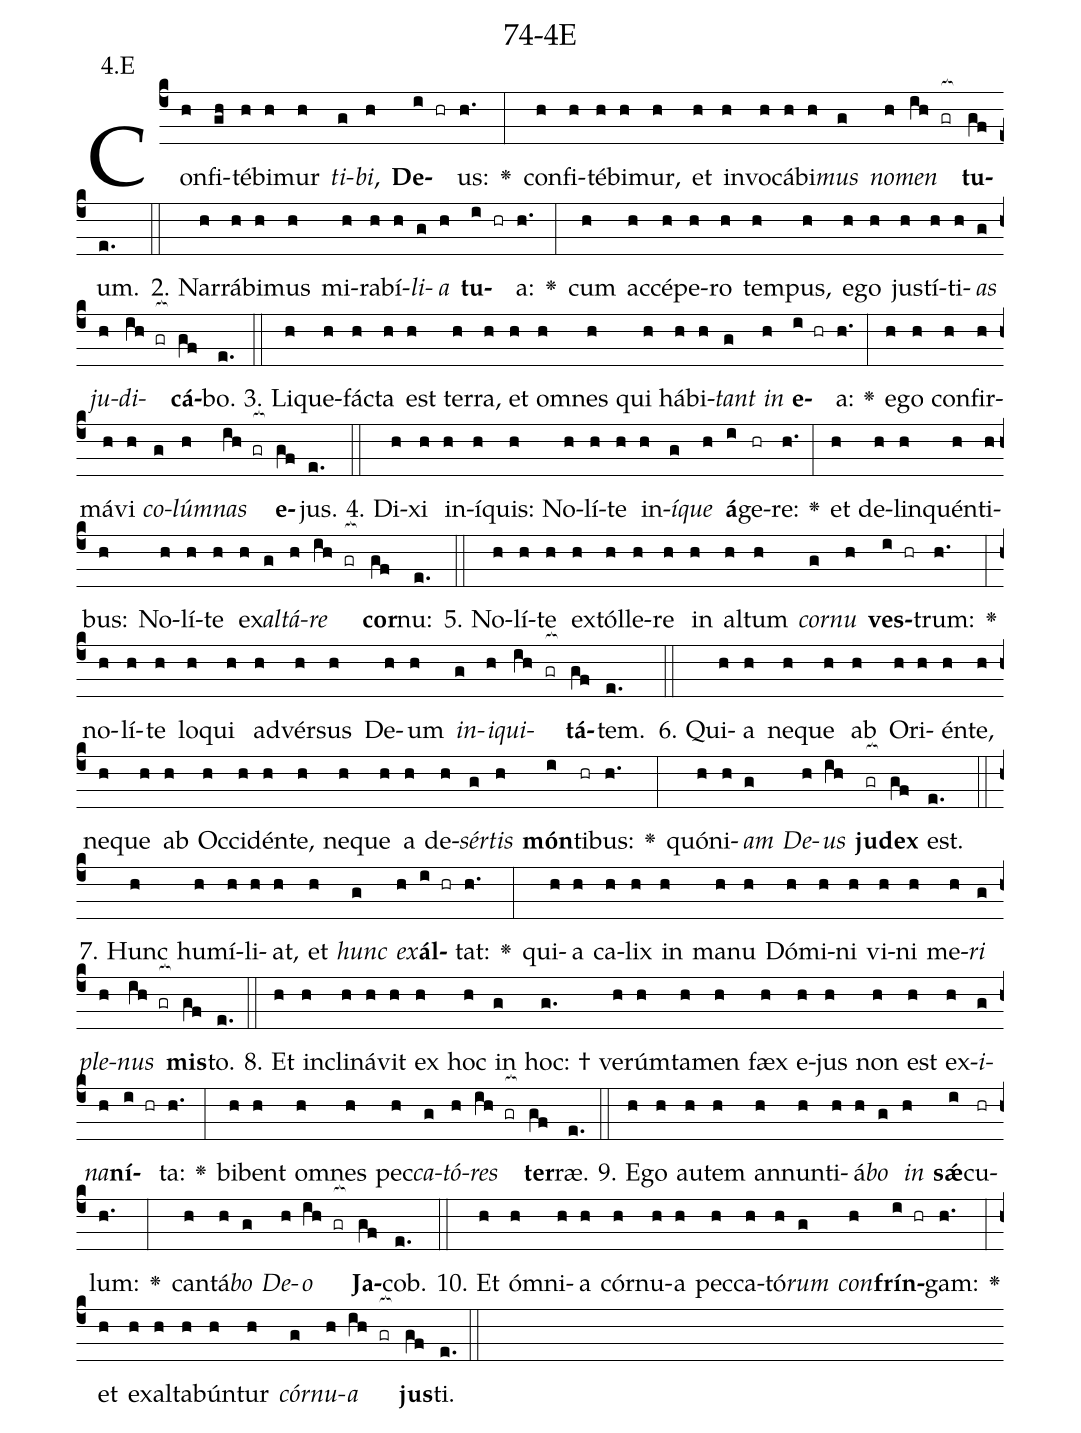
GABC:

name: 74-4E;
annotation: 4.E;
%%
(c4)Con(h)fi(gh)té(h)bi(h)mur(h) <i>ti</i>(g)<i>bi</i>,(h) <b>De</b>(i hr)us:(h.) <v>\greheightstar</v>(:) con(h)fi(h)té(h)bi(h)mur,(h) et(h) in(h)vo(h)cá(h)bi(h)<i>mus</i>(g) <i>no</i>(h)<i>men</i>(ih gr[ocb:1{]) <b>tu</b>(gf[ocb:0}])um.(e.) (::)
2. Nar(h)rá(h)bi(h)mus(h) mi(h)ra(h)bí(h)<i>li</i>(g)<i>a</i>(h) <b>tu</b>(i hr)a:(h.) <v>\greheightstar</v>(:) cum(h) ac(h)cé(h)pe(h)ro(h) tem(h)pus,(h) e(h)go(h) jus(h)tí(h)ti(h)<i>as</i>(g) <i>ju</i>(h)<i>di</i>(ih gr[ocb:1{])<b>cá</b>(gf[ocb:0}])bo.(e.) (::)
3. Li(h)que(h)fác(h)ta(h) est(h) ter(h)ra,(h) et(h) om(h)nes(h) qui(h) há(h)bi(h)<i>tant</i>(g) <i>in</i>(h) <b>e</b>(i hr)a:(h.) <v>\greheightstar</v>(:) e(h)go(h) con(h)fir(h)má(h)vi(h) <i>co</i>(g)<i>lúm</i>(h)<i>nas</i>(ih gr[ocb:1{]) <b>e</b>(gf[ocb:0}])jus.(e.) (::)
4. Di(h)xi(h) in(h)í(h)quis:(h) No(h)lí(h)te(h) in(h)<i>í</i>(g)<i>que</i>(h) <b>á</b>(i)ge(hr)re:(h.) <v>\greheightstar</v>(:) et(h) de(h)lin(h)quén(h)ti(h)bus:(h) No(h)lí(h)te(h) ex(h)<i>al</i>(g)<i>tá</i>(h)<i>re</i>(ih gr[ocb:1{]) <b>cor</b>(gf[ocb:0}])nu:(e.) (::)
5. No(h)lí(h)te(h) ex(h)tól(h)le(h)re(h) in(h) al(h)tum(h) <i>cor</i>(g)<i>nu</i>(h) <b>ves</b>(i hr)trum:(h.) <v>\greheightstar</v>(:) no(h)lí(h)te(h) lo(h)qui(h) ad(h)vér(h)sus(h) De(h)um(h) <i>in</i>(g)<i>i</i>(h)<i>qui</i>(ih gr[ocb:1{])<b>tá</b>(gf[ocb:0}])tem.(e.) (::)
6. Qui(h)a(h) ne(h)que(h) ab(h) O(h)ri(h)én(h)te,(h) ne(h)que(h) ab(h) Oc(h)ci(h)dén(h)te,(h) ne(h)que(h) a(h) de(h)<i>sér</i>(g)<i>tis</i>(h) <b>món</b>(i)ti(hr)bus:(h.) <v>\greheightstar</v>(:) quón(h)i(h)<i>am</i>(g) <i>De</i>(h)<i>us</i>(ih) <b>ju</b>(gr[ocb:1{])<b>dex</b>(gf[ocb:0}]) est.(e.) (::)
7. Hunc(h) hu(h)mí(h)li(h)at,(h) et(h) <i>hunc</i>(g) <i>ex</i>(h)<b>ál</b>(i hr)tat:(h.) <v>\greheightstar</v>(:) qui(h)a(h) ca(h)lix(h) in(h) ma(h)nu(h) Dó(h)mi(h)ni(h) vi(h)ni(h) me(h)<i>ri</i>(g) <i>ple</i>(h)<i>nus</i>(ih gr[ocb:1{]) <b>mis</b>(gf[ocb:0}])to.(e.) (::)
8. Et(h) in(h)cli(h)ná(h)vit(h) ex(h) hoc(h) in(g) hoc: †(g.) ve(h)rúm(h)ta(h)men(h) fæx(h) e(h)jus(h) non(h) est(h) ex(h)<i>i</i>(g)<i>na</i>(h)<b>ní</b>(i hr)ta:(h.) <v>\greheightstar</v>(:) bi(h)bent(h) om(h)nes(h) pec(h)<i>ca</i>(g)<i>tó</i>(h)<i>res</i>(ih gr[ocb:1{]) <b>ter</b>(gf[ocb:0}])ræ.(e.) (::)
9. E(h)go(h) au(h)tem(h) an(h)nun(h)ti(h)á(h)<i>bo</i>(g) <i>in</i>(h) <b>sǽ</b>(i)cu(hr)lum:(h.) <v>\greheightstar</v>(:) can(h)tá(h)<i>bo</i>(g) <i>De</i>(h)<i>o</i>(ih gr[ocb:1{]) <b>Ja</b>(gf[ocb:0}])cob.(e.) (::)
10. Et(h) óm(h)ni(h)a(h) cór(h)nu(h)a(h) pec(h)ca(h)tó(h)<i>rum</i>(g) <i>con</i>(h)<b>frín</b>(i hr)gam:(h.) <v>\greheightstar</v>(:) et(h) ex(h)al(h)ta(h)bún(h)tur(h) <i>cór</i>(g)<i>nu</i>(h)<i>a</i>(ih gr[ocb:1{]) <b>jus</b>(gf[ocb:0}])ti.(e.) (::)
